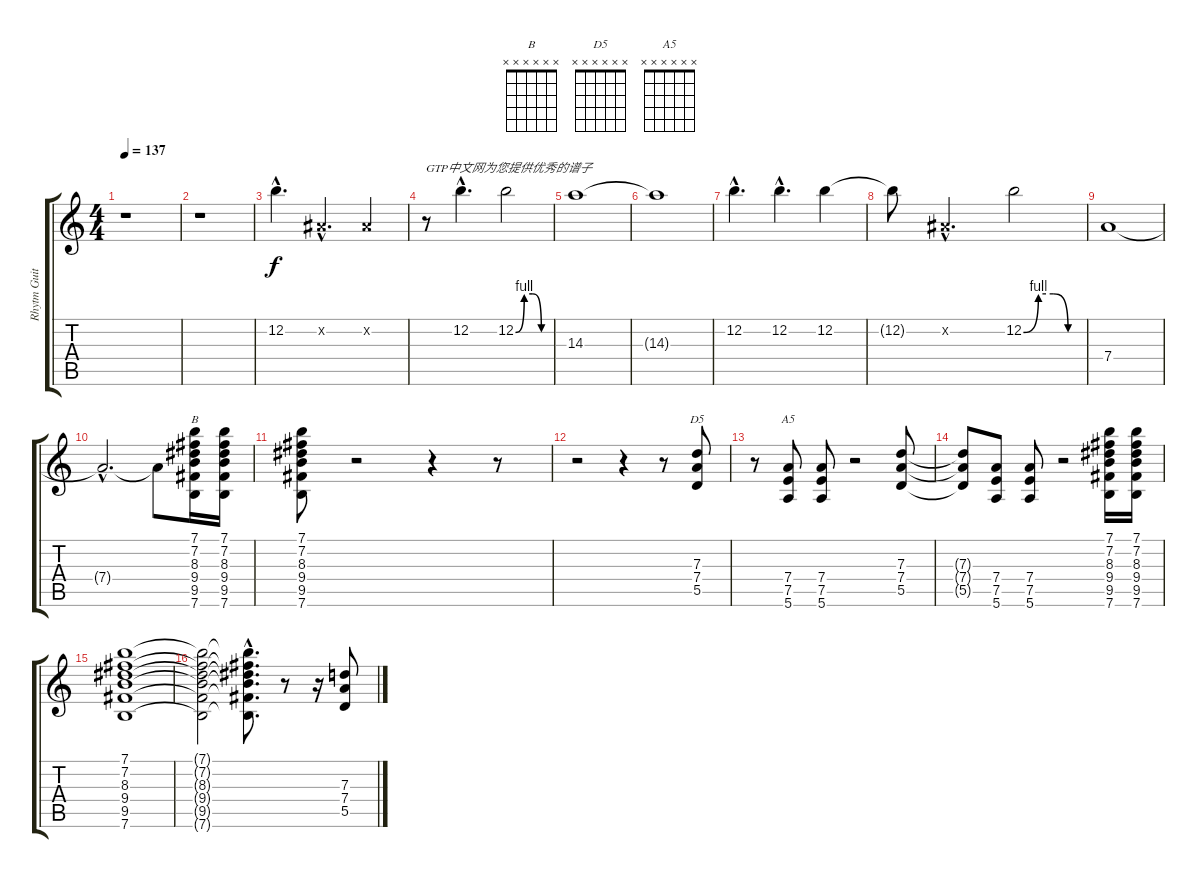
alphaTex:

\track ("Rhytm Guitar 2" "Rhytm Guit") {instrument distortionguitar}
\staff {score tabs}
\tuning (E4 B3 G3 D3 A2 E2) {hide}
\chord ("B" x x x x x x)
\chord ("D5" x x x x x x)
\chord ("A5" x x x x x x)
\ts (4 4)
\tempo 137
\clef g2
\ks c
r.1{dy f instrument distortionguitar} |
r.1 |
12.2{hac}.4{d} -1.2{hac x}.4{d} -1.2{x}.4 |
r.8{txt "GTP中文网为您提供优秀的谱子"} 12.2{hac}.4{d} 12.2{be (custom 0 0 15 4 30 4 45 0 60 0)}.2 |
14.3.1 |
14.3{t}.1 |
12.2{hac}.4{d} 12.2{hac}.4{d} 12.2.4 |
12.2{t}.8 -1.2{hac x}.4{d} 12.2{be (custom 0 0 15 4 30 4 45 0 60 0)}.2 |
7.4.1 |
7.4{hac t}.2{d} 7.4{t}.8 (7.1 7.2 8.3 9.4 9.5 7.6).16{ch "B"} (7.1 7.2 8.3 9.4 9.5 7.6).16 |
(7.1 7.2 8.3 9.4 9.5 7.6).8 r.2 r.4 r.8 |
r.2 r.4 r.8 (7.3 7.4 5.5).8{ch "D5"} |
r.8 (7.4 7.5 5.6).8{ch "A5"} (7.4 7.5 5.6).8 r.2 (7.3 7.4 5.5).8 |
(7.3{t} 7.4{t} 5.5{t}).8 (7.4 7.5 5.6).8 (7.4 7.5 5.6).8 r.2 (7.1 7.2 8.3 9.4 9.5 7.6).16 (7.1 7.2 8.3 9.4 9.5 7.6).16 |
(7.1 7.2 8.3 9.4 9.5 7.6).1 |
(7.1{t} 7.2{t} 8.3{t} 9.4{t} 9.5{t} 7.6{t}).2 (7.1{hac t} 7.2{hac t} 8.3{hac t} 9.4{hac t} 9.5{hac t} 7.6{hac t}).8{d} r.8 r.16 (7.3 7.4 5.5).8
